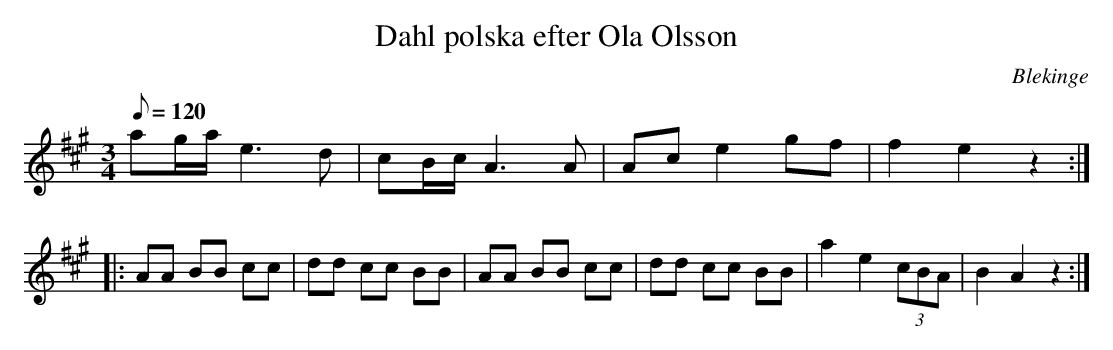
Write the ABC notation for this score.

X:1
T:Dahl polska efter Ola Olsson
O:Blekinge
M:3/4
L:1/8
K:A
Q:120
ag/2a/2 e3 d | cB/2c/2 A3 A | Ac e2 gf | f2 e2 z2 :|
|: AA BB cc | dd cc BB | AA BB cc | dd cc BB | a2 e2 (3cBA | B2 A2 z2 :|
